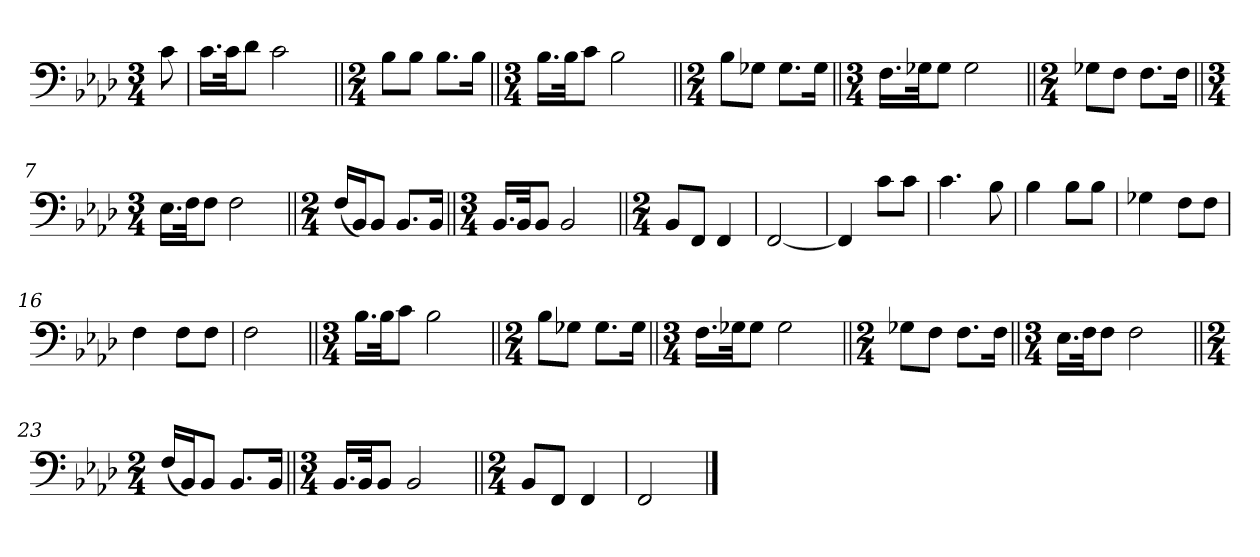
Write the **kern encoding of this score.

**kern
*part1
*staff1
*clefF4
*k[b-e-a-d-]
*M3/4
=
8c\
=1
16.c\LL
32c\JK
8d-\J
2c\
=2||
*M2/4
8B-\L
8B-\J
8.B-\L
16B-\Jk
=3||
*M3/4
16.B-\LL
32B-\JK
8c\J
2B-\
=4||
*M2/4
8B-\L
8G-X\J
8.G-\L
16G-\Jk
=5||
*M3/4
16.F\LL
32G-X\JK
8G-\J
2G-\
=6||
*M2/4
8G-X\L
8F\J
8.F\L
16F\Jk
=7||
*M3/4
16.E-\LL
32F\JK
8F\J
2F\
=8||
*M2/4
(16F/LL
16BB-/J)
8BB-/J
8.BB-/L
16BB-/Jk
=9||
*M3/4
16.BB-/LL
32BB-/JK
8BB-/J
2BB-/
=10||
*M2/4
8BB-/L
8FF/J
4FF/
=11
[2FF/
=12
4FF/]
8c\L
8c\J
=13
4.c\
8B-\
=14
4B-\
8B-\L
8B-\J
=15
4G-X\
8F\L
8F\J
=16
4F\
8F\L
8F\J
=17
2F\
=18||
*M3/4
16.B-\LL
32B-\JK
8c\J
2B-\
=19||
*M2/4
8B-\L
8G-X\J
8.G-\L
16G-\Jk
=20||
*M3/4
16.F\LL
32G-X\JK
8G-\J
2G-\
=21||
*M2/4
8G-X\L
8F\J
8.F\L
16F\Jk
=22||
*M3/4
16.E-\LL
32F\JK
8F\J
2F\
=23||
*M2/4
(16F/LL
16BB-/J)
8BB-/J
8.BB-/L
16BB-/Jk
=24||
*M3/4
16.BB-/LL
32BB-/JK
8BB-/J
2BB-/
=25||
*M2/4
8BB-/L
8FF/J
4FF/
=26
2FF/
==
*-
